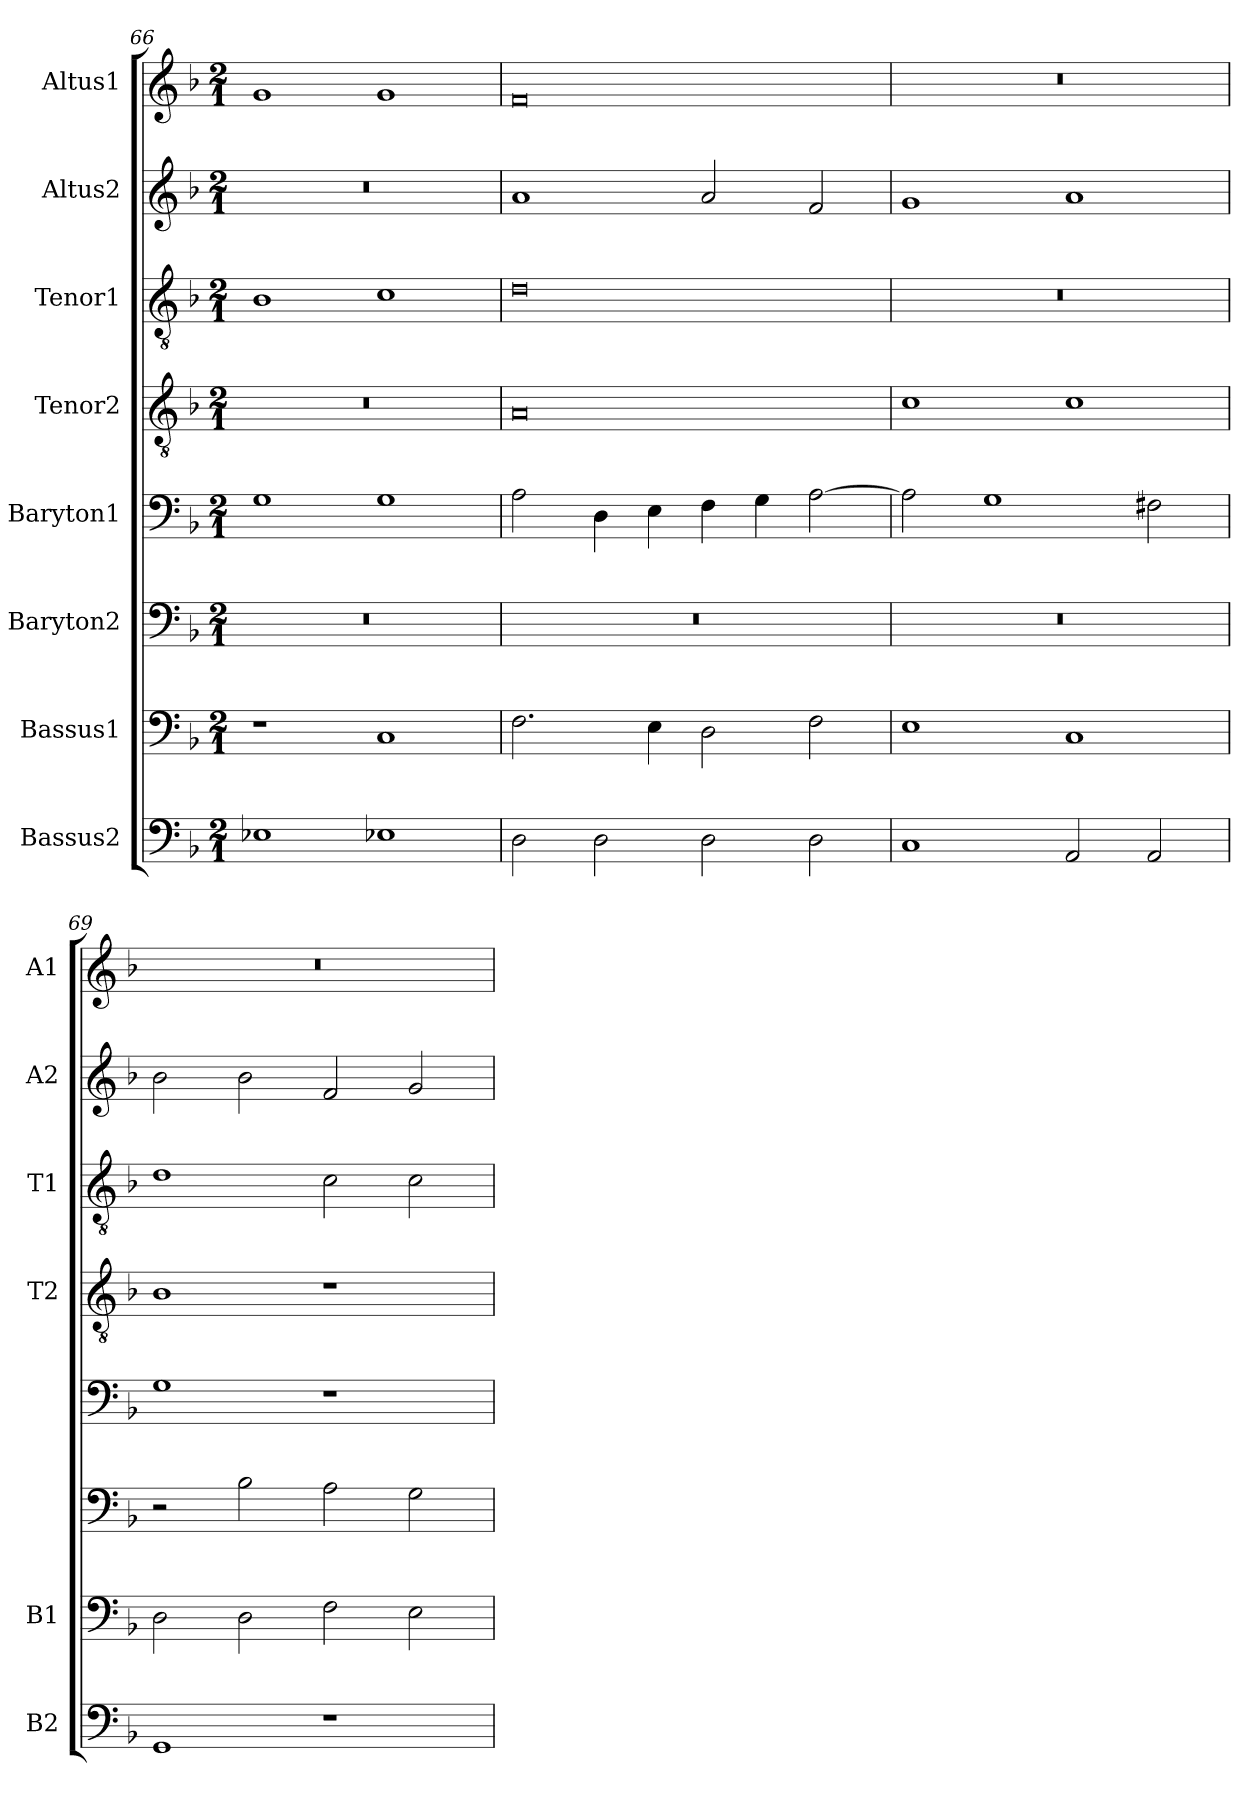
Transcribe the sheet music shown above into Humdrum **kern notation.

**kern	**kern	**kern	**kern	**kern	**kern	**kern	**kern
*part8	*part7	*part6	*part5	*part4	*part3	*part2	*part1
*staff8	*staff7	*staff6	*staff5	*staff4	*staff3	*staff2	*staff1
*I"Bassus2	*I"Bassus1	*I"Baryton2	*I"Baryton1	*I"Tenor2	*I"Tenor1	*I"Altus2	*I"Altus1
*I'B2	*I'B1	*	*	*I'T2	*I'T1	*I'A2	*I'A1
*clefF4	*clefF4	*clefF4	*clefF4	*clefGv2	*clefGv2	*clefG2	*clefG2
*k[b-]	*k[b-]	*k[b-]	*k[b-]	*k[b-]	*k[b-]	*k[b-]	*k[b-]
*d:	*d:	*d:	*d:	*d:	*d:	*d:	*d:
*M2/1	*M2/1	*M2/1	*M2/1	*M2/1	*M2/1	*M2/1	*M2/1
=66	=66	=66	=66	=66	=66	=66	=66
1E-X	1r	0r	1G	0r	1B-	0r	1g
1E-X	1C	.	1G	.	1c	.	1g
=67	=67	=67	=67	=67	=67	=67	=67
2D	2.F	0r	2A	0A	0d	1a	0f
2D	.	.	4D	.	.	.	.
.	4E	.	4E	.	.	.	.
2D	2D	.	4F	.	.	2a	.
.	.	.	4G	.	.	.	.
2D	2F	.	[2A	.	.	2f	.
=68	=68	=68	=68	=68	=68	=68	=68
1C	1E	0r	2A]	1c	0r	1g	0r
.	.	.	1G	.	.	.	.
2AA	1C	.	.	1c	.	1a	.
2AA	.	.	2F#X	.	.	.	.
=69	=69	=69	=69	=69	=69	=69	=69
1GG	2D	2r	1G	1B-	1d	2b-	0r
.	2D	2B-	.	.	.	2b-	.
1r	2F	2A	1r	1r	2c	2f	.
.	2E	2G	.	.	2c	2g	.
=	=	=	=	=	=	=	=
*-	*-	*-	*-	*-	*-	*-	*-
